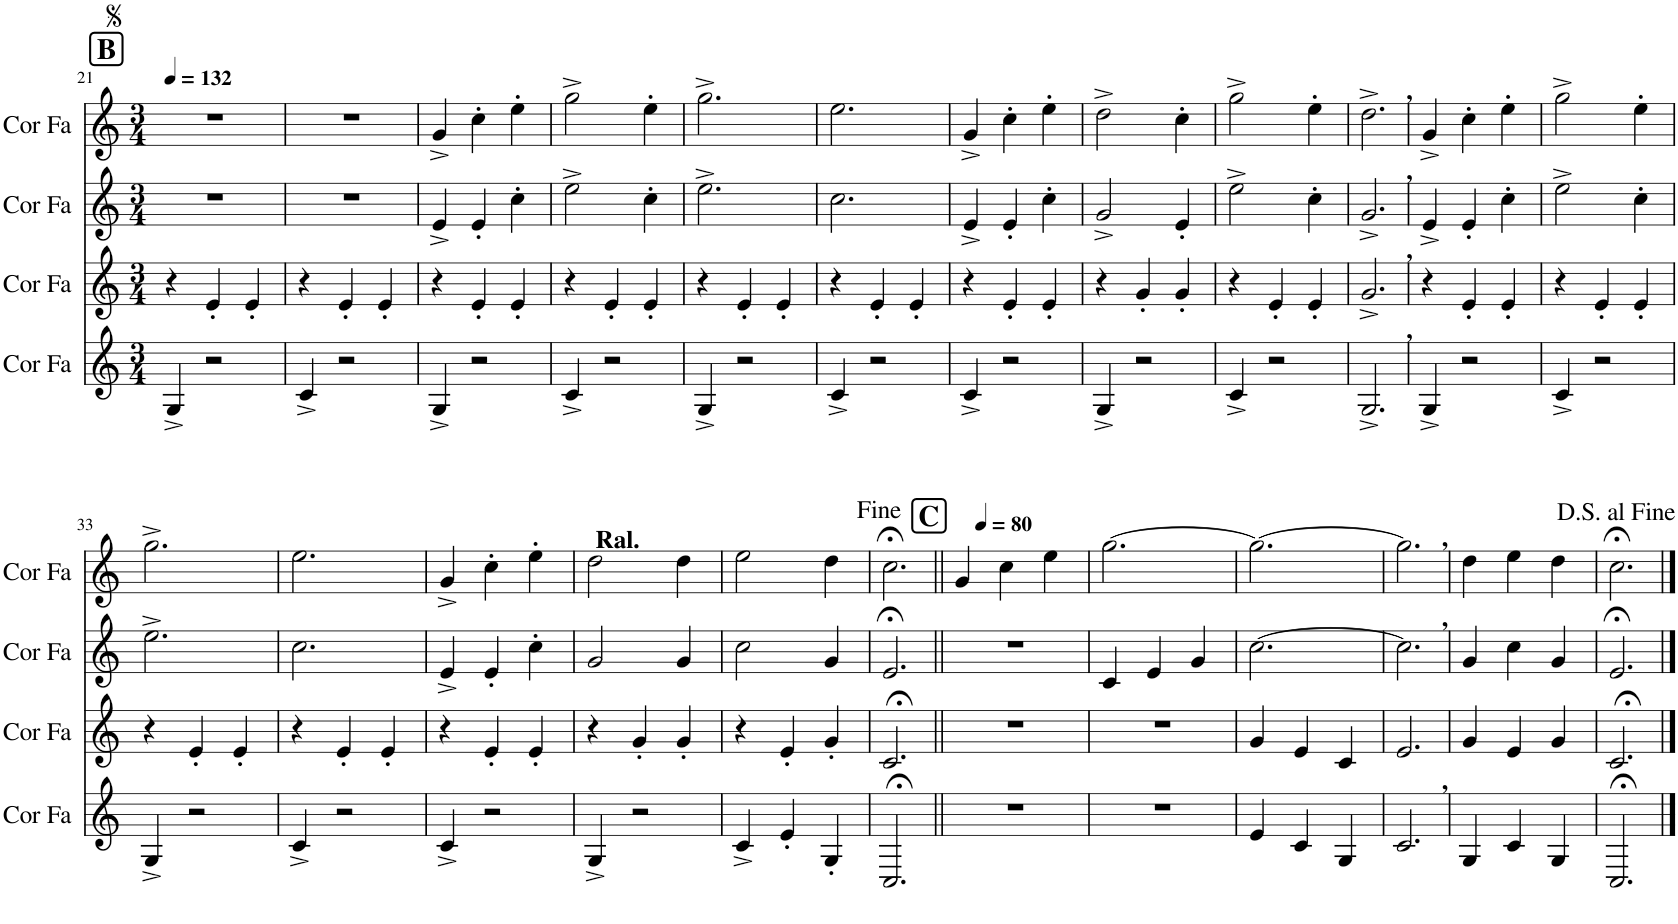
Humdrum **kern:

**kern	**kern	**kern	**kern
*part4	*part3	*part2	*part1
*staff4	*staff3	*staff2	*staff1
*I"Cor 4	*I"Cor 3	*I"Cor 2	*I"Cor 1
!!LO:PB:g=z
*clefG2	*clefG2	*clefG2	*clefG2
*Trd4c7	*Trd4c7	*Trd4c7	*Trd4c7
*k[]	*k[]	*k[]	*k[]
*M3/4	*M3/4	*M3/4	*M3/4
*MM132	*MM132	*MM132	*MM132
!!LO:REH:place=s1:a:B:cj:fs=14:t=B
=21	=21	=21	=21
4G^/	4r	2.r	2.r
2r	4e'/	.	.
.	4e'/	.	.
=22	=22	=22	=22
4c^/	4r	2.r	2.r
2r	4e'/	.	.
.	4e'/	.	.
=23	=23	=23	=23
4G^/	4r	4e^/	4g^/
2r	4e'/	4e'/	4cc'\
.	4e'/	4cc'\	4ee'\
=24	=24	=24	=24
4c^/	4r	2ee^\	2gg^\
2r	4e'/	.	.
.	4e'/	4cc'\	4ee'\
=25	=25	=25	=25
4G^/	4r	2.ee^\	2.gg^\
2r	4e'/	.	.
.	4e'/	.	.
=26	=26	=26	=26
4c^/	4r	2.cc\	2.ee\
2r	4e'/	.	.
.	4e'/	.	.
=27	=27	=27	=27
4c^/	4r	4e^/	4g^/
2r	4e'/	4e'/	4cc'\
.	4e'/	4cc'\	4ee'\
=28	=28	=28	=28
4G^/	4r	2g^/	2dd^\
2r	4g'/	.	.
.	4g'/	4e'/	4cc'\
=29	=29	=29	=29
4c^/	4r	2ee^\	2gg^\
2r	4e'/	.	.
.	4e'/	4cc'\	4ee'\
=30	=30	=30	=30
!	!	!	!LO:TX:a:B:t=,
!	!	!LO:TX:a:B:t=,	!
!	!LO:TX:a:B:t=,	!	!
!LO:TX:a:B:t=,	!	!	!
2.G^/	2.g^/	2.g^/	2.dd^\
=31	=31	=31	=31
4G^/	4r	4e^/	4g^/
2r	4e'/	4e'/	4cc'\
.	4e'/	4cc'\	4ee'\
=32	=32	=32	=32
4c^/	4r	2ee^\	2gg^\
2r	4e'/	.	.
.	4e'/	4cc'\	4ee'\
!!LO:LB:g=z
=33	=33	=33	=33
4G^/	4r	2.ee^\	2.gg^\
2r	4e'/	.	.
.	4e'/	.	.
=34	=34	=34	=34
4c^/	4r	2.cc\	2.ee\
2r	4e'/	.	.
.	4e'/	.	.
=35	=35	=35	=35
4c^/	4r	4e^/	4g^/
2r	4e'/	4e'/	4cc'\
.	4e'/	4cc'\	4ee'\
=36	=36	=36	=36
!	!	!	!LO:TX:a:B:t=Ral.
4G^/	4r	2g/	2dd\
2r	4g'/	.	.
.	4g'/	4g/	4dd\
=37	=37	=37	=37
4c^/	4r	2cc\	2ee\
4e'/	4e'/	.	.
4G'/	4g'/	4g/	4dd\
=38	=38	=38	=38
2.C;</	2.c;</	2.e;</	2.cc;<\
=39||	=39||	=39||	=39||
!!LO:REH:place=s1:a:B:cj:fs=14:t=C
*	*	*	*MM80
2.r	2.r	2.r	4g/
.	.	.	4cc\
.	.	.	4ee\
=40	=40	=40	=40
2.r	2.r	4c/	[2.gg\
.	.	4e/	.
.	.	4g/	.
=41	=41	=41	=41
4e/	4g/	[2.cc\	2.gg\_
4c/	4e/	.	.
4G/	4c/	.	.
=42	=42	=42	=42
!	!	!	!LO:TX:a:B:t=,
!	!	!LO:TX:a:B:t=,	!
!LO:TX:a:B:t=,	!	!	!
2.c/	2.e/	2.cc\]	2.gg\]
=43	=43	=43	=43
4G/	4g/	4g/	4dd\
4c/	4e/	4cc\	4ee\
4G/	4g/	4g/	4dd\
=44	=44	=44	=44
2.C;</	2.c;</	2.e;</	2.cc;<\
==	==	==	==
*-	*-	*-	*-
